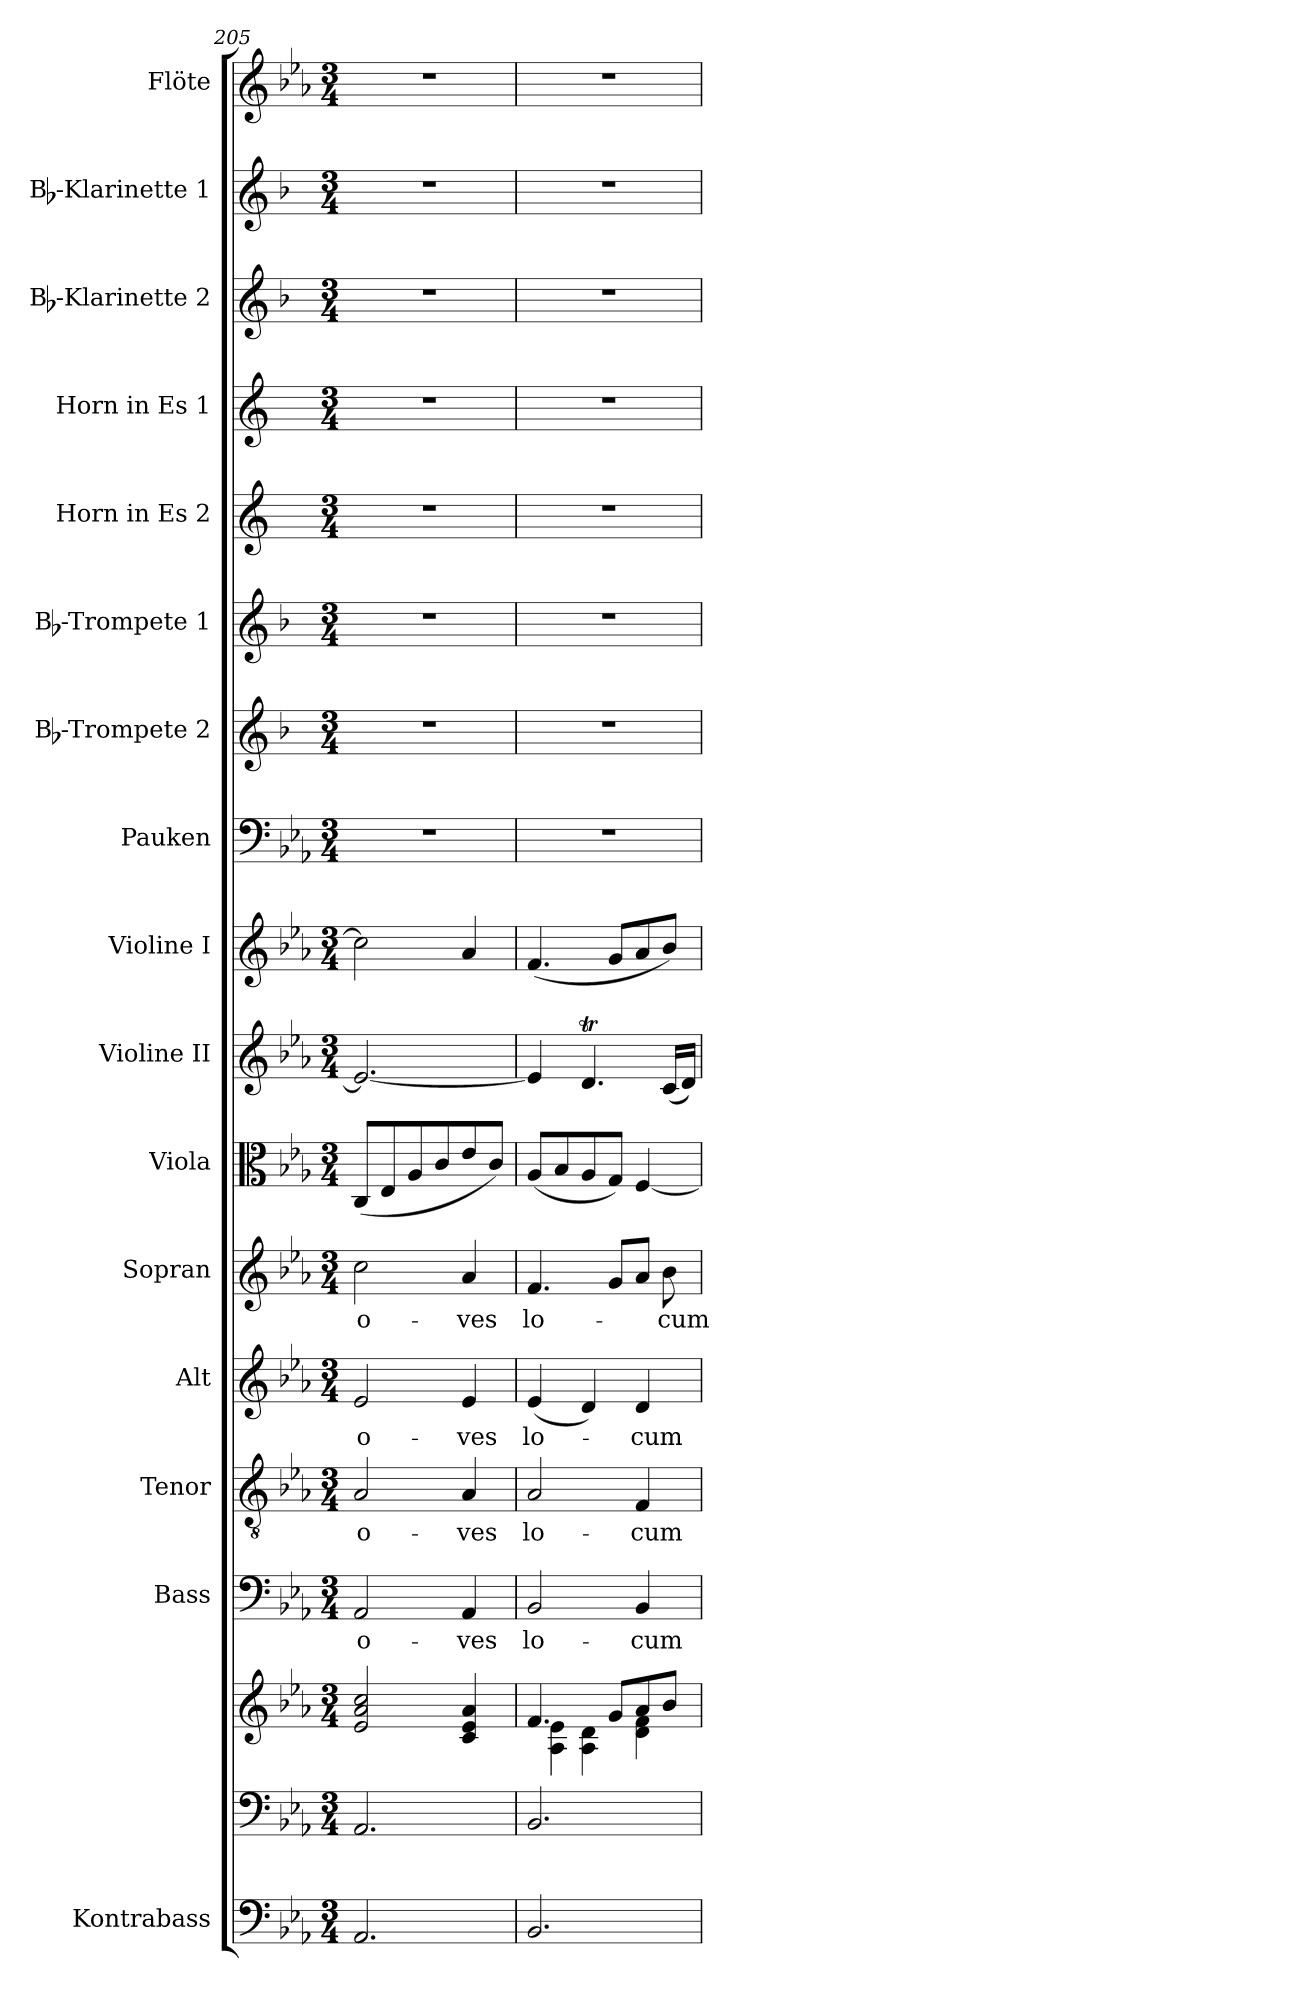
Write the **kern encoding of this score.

**kern	**kern	**kern	**kern	**text	**kern	**text	**kern	**text	**kern	**text	**kern	**kern	**kern	**kern	**kern	**kern	**kern	**kern	**kern	**kern	**kern
*part17	*part16	*part16	*part15	*part15	*part14	*part14	*part13	*part13	*part12	*part12	*part11	*part10	*part9	*part8	*part7	*part6	*part5	*part4	*part3	*part2	*part1
*staff18	*staff17	*staff16	*staff15	*staff15	*staff14	*staff14	*staff13	*staff13	*staff12	*staff12	*staff11	*staff10	*staff9	*staff8	*staff7	*staff6	*staff5	*staff4	*staff3	*staff2	*staff1
*I"Kontrabass	*	*	*I"Bass	*	*I"Tenor	*	*I"Alt	*	*I"Sopran	*	*I"Viola	*I"Violine II	*I"Violine I	*I"Pauken	*I"Bb-Trompete 2	*I"Bb-Trompete 1	*I"Horn in Es 2	*I"Horn in Es 1	*I"Bb-Klarinette 2	*I"Bb-Klarinette 1	*I"Flöte
*I'Kb.	*	*	*I'B.	*	*I'T.	*	*I'A.	*	*I'S.	*	*I'Vla.	*I'Vl. II	*I'Vl. I	*I'Pk.	*I'Bb Trp. 2	*I'Bb Trp. 1	*	*	*I'Bb Kl. 2	*I'Bb Kl. 1	*I'Fl.
*clefF4	*clefF4	*clefG2	*clefF4	*	*clefGv2	*	*clefG2	*	*clefG2	*	*clefC3	*clefG2	*clefG2	*clefF4	*clefG2	*clefG2	*clefG2	*clefG2	*clefG2	*clefG2	*clefG2
*ITrd7c12	*	*	*	*	*	*	*	*	*	*	*	*	*	*	*ITrd1c2	*ITrd1c2	*ITrd5c9	*ITrd5c9	*ITrd1c2	*ITrd1c2	*
*k[b-e-a-]	*k[b-e-a-]	*k[b-e-a-]	*k[b-e-a-]	*	*k[b-e-a-]	*	*k[b-e-a-]	*	*k[b-e-a-]	*	*k[b-e-a-]	*k[b-e-a-]	*k[b-e-a-]	*k[b-e-a-]	*k[b-e-a-]	*k[b-e-a-]	*k[b-e-a-]	*k[b-e-a-]	*k[b-e-a-]	*k[b-e-a-]	*k[b-e-a-]
*E-:	*E-:	*E-:	*E-:	*	*E-:	*	*E-:	*	*E-:	*	*E-:	*E-:	*E-:	*E-:	*E-:	*E-:	*E-:	*E-:	*E-:	*E-:	*E-:
*M3/4	*M3/4	*M3/4	*M3/4	*	*M3/4	*	*M3/4	*	*M3/4	*	*M3/4	*M3/4	*M3/4	*M3/4	*M3/4	*M3/4	*M3/4	*M3/4	*M3/4	*M3/4	*M3/4
=205	=205	=205	=205	=205	=205	=205	=205	=205	=205	=205	=205	=205	=205	=205	=205	=205	=205	=205	=205	=205	=205
!	!	!	!	!LO:LY:b	!	!LO:LY:b	!	!LO:LY:b	!	!LO:LY:b	!	!	!	!	!	!	!	!	!	!	!
2.AAA-/	2.AA-/	2e-/ 2a-/ 2cc/	2AA-/	o-	2A-/	o-	2e-/	o-	2cc\	o-	(<8C/L	2.e-/_	2cc\]	2.r	2.r	2.r	2.r	2.r	2.r	2.r	2.r
.	.	.	.	.	.	.	.	.	.	.	8E-/	.	.	.	.	.	.	.	.	.	.
.	.	.	.	.	.	.	.	.	.	.	8A-/	.	.	.	.	.	.	.	.	.	.
.	.	.	.	.	.	.	.	.	.	.	8c/	.	.	.	.	.	.	.	.	.	.
!	!	!	!	!LO:LY:b	!	!LO:LY:b	!	!LO:LY:b	!	!LO:LY:b	!	!	!	!	!	!	!	!	!	!	!
.	.	4c/ 4e-/ 4a-/	4AA-/	-ves	4A-/	-ves	4e-/	-ves	4a-/	-ves	8e-/	.	4a-/	.	.	.	.	.	.	.	.
.	.	.	.	.	.	.	.	.	.	.	8c/J)	.	.	.	.	.	.	.	.	.	.
=206	=206	=206	=206	=206	=206	=206	=206	=206	=206	=206	=206	=206	=206	=206	=206	=206	=206	=206	=206	=206	=206
*	*	*^	*	*	*	*	*	*	*	*	*	*	*	*	*	*	*	*	*	*	*
!	!	!	!	!	!LO:LY:b	!	!LO:LY:b	!	!LO:LY:b	!	!LO:LY:b	!	!	!	!	!	!	!	!	!	!	!
2.BBB-/	2.BB-/	4.f/	4A-\ 4e-\	2BB-/	lo-	2A-/	lo-	(<4e-/	lo-	4.f/	lo-	(<8A-/L	4e-/]	(<4.f/	2.r	2.r	2.r	2.r	2.r	2.r	2.r	2.r
.	.	.	.	.	.	.	.	.	.	.	.	8B-/	.	.	.	.	.	.	.	.	.	.
.	.	.	4A-\ 4d\	.	.	.	.	4d/)	.	.	.	8A-/	4.dt/	.	.	.	.	.	.	.	.	.
.	.	8g/L	.	.	.	.	.	.	.	8g/L	.	8G/J)	.	8g/L	.	.	.	.	.	.	.	.
!	!	!	!	!	!LO:LY:b	!	!LO:LY:b	!	!LO:LY:b	!	!	!	!	!	!	!	!	!	!	!	!	!
.	.	8a-/	4d\ 4f\	4BB-/	-cum	4F/	-cum	4d/	-cum	8a-/J	.	[4F/	.	8a-/	.	.	.	.	.	.	.	.
!	!	!	!	!	!	!	!	!	!	!	!LO:LY:b	!	!	!	!	!	!	!	!	!	!	!
.	.	8b-/J	.	.	.	.	.	.	.	8b-\	-cum	.	(<16c/LL	8b-/J)	.	.	.	.	.	.	.	.
.	.	.	.	.	.	.	.	.	.	.	.	.	16d/JJ)	.	.	.	.	.	.	.	.	.
*	*	*v	*v	*	*	*	*	*	*	*	*	*	*	*	*	*	*	*	*	*	*	*
=	=	=	=	=	=	=	=	=	=	=	=	=	=	=	=	=	=	=	=	=	=
*-	*-	*-	*-	*-	*-	*-	*-	*-	*-	*-	*-	*-	*-	*-	*-	*-	*-	*-	*-	*-	*-
